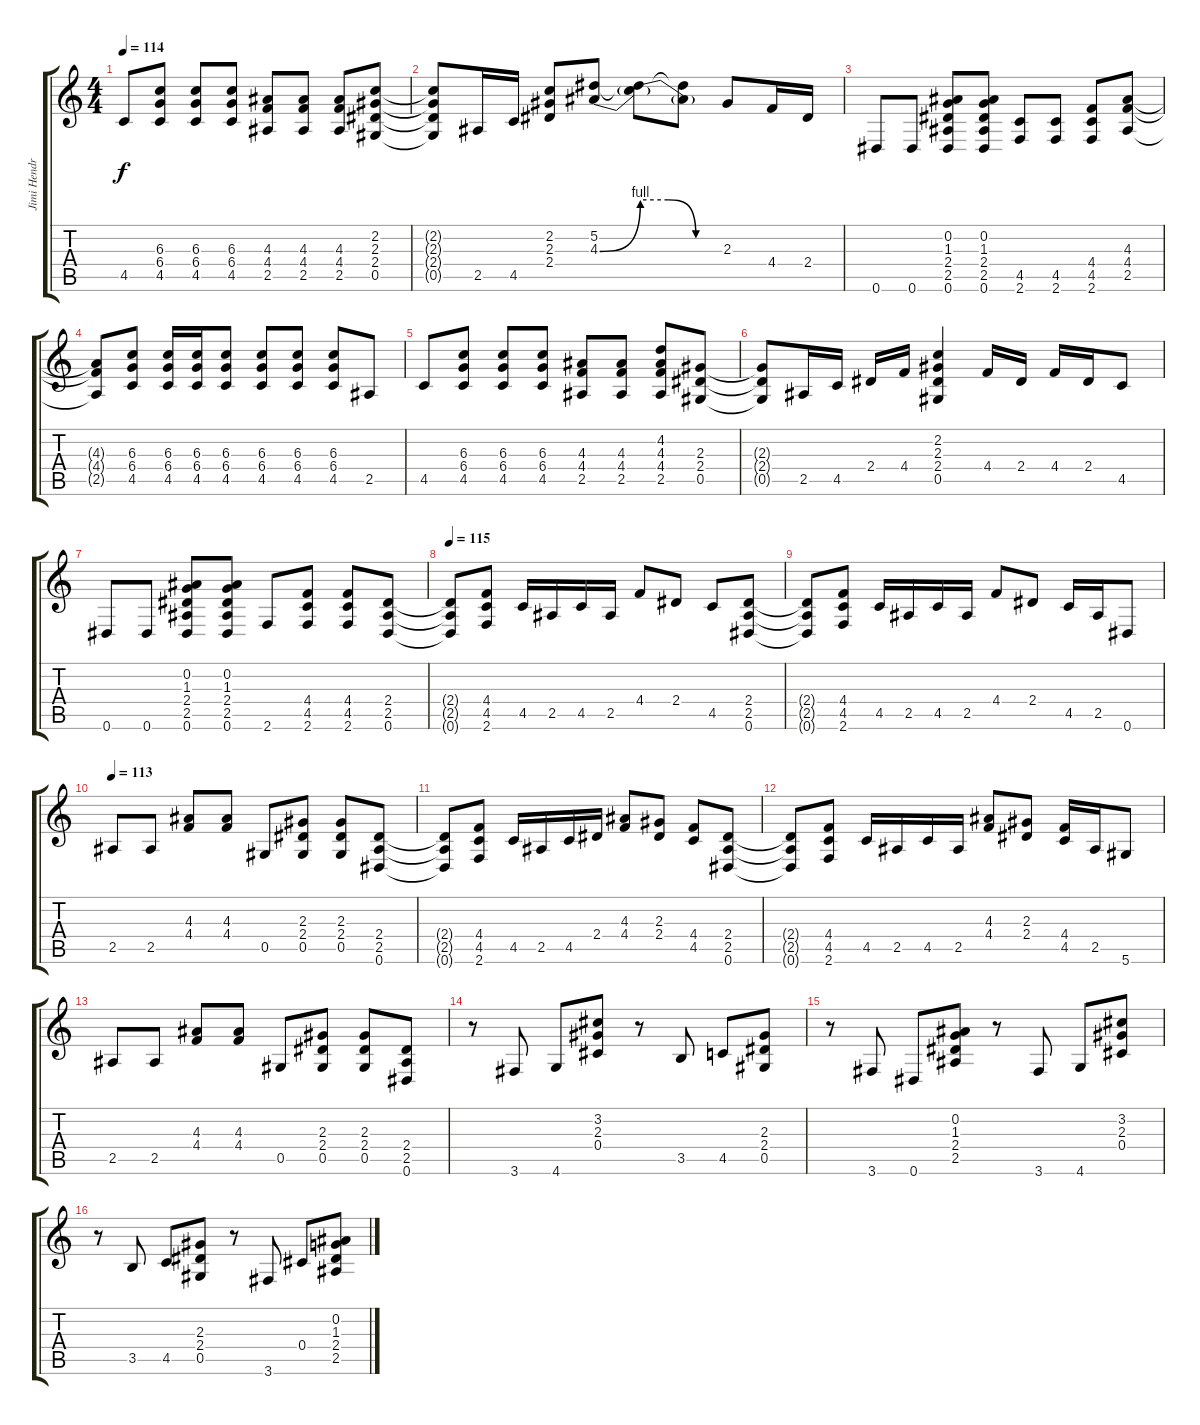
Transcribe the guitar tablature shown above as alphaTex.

\track ("Jimi Hendrix" "Jimi Hendr") {instrument overdrivenguitar}
\staff {score tabs}
\tuning (Eb4 Bb3 Gb3 Db3 Ab2 Eb2) {hide}
\ts (4 4)
\tempo 114
\clef g2
\ks c
4.5.8{dy f} (6.3 6.4 4.5).8 (6.3 6.4 4.5).8 (6.3 6.4 4.5).8 (4.3 4.4 2.5).8 (4.3 4.4 2.5).8 (4.3 4.4 2.5).8 (2.2 2.3 2.4 0.5).8 |
(2.2{t} 2.3{t} 2.4{t} 0.5{t}).8 2.5.16 4.5.16 (2.2 2.3 2.4).8 (5.2 4.3{be (bend 0 0 60 4)}).8 (5.2{t} 4.3{be (custom 0 4 20 4 40 0 60 0) t}).8 (5.2{t} 4.3{t}).8 2.3.8 4.4.16 2.4.16 |
0.6.8 0.6.8 (0.2 1.3 2.4 2.5 0.6).8 (0.2 1.3 2.4 2.5 0.6).8 (4.5 2.6).8 (4.5 2.6).8 (4.4 4.5 2.6).8 (4.3 4.4 2.5).8 |
(4.3{t} 4.4{t} 2.5{t}).8 (6.3 6.4 4.5).8 (6.3 6.4 4.5).16 (6.3 6.4 4.5).16 (6.3 6.4 4.5).8 (6.3 6.4 4.5).8 (6.3 6.4 4.5).8 (6.3 6.4 4.5).8 2.5.8 |
4.5.8 (6.3 6.4 4.5).8 (6.3 6.4 4.5).8 (6.3 6.4 4.5).8 (4.3 4.4 2.5).8 (4.3 4.4 2.5).8 (4.2 4.3 4.4 2.5).8 (2.3 2.4 0.5).8 |
(2.3{t} 2.4{t} 0.5{t}).8 2.5.16 4.5.16 2.4.16 4.4.16 (2.2 2.3 2.4 0.5).4 4.4.16 2.4.16 4.4.16 2.4.16 4.5.8 |
0.6.8 0.6.8 (0.2 1.3 2.4 2.5 0.6).8 (0.2 1.3 2.4 2.5 0.6).8 2.6.8 (4.4 4.5 2.6).8 (4.4 4.5 2.6).8 (2.4 2.5 0.6).8 |
\tempo 115
(2.4{t} 2.5{t} 0.6{t}).8 (4.4 4.5 2.6).8 4.5.16 2.5.16 4.5.16 2.5.16 4.4.8 2.4.8 4.5.8 (2.4 2.5 0.6).8 |
(2.4{t} 2.5{t} 0.6{t}).8 (4.4 4.5 2.6).8 4.5.16 2.5.16 4.5.16 2.5.16 4.4.8 2.4.8 4.5.16 2.5.16 0.6.8 |
\tempo 113
2.5.8 2.5.8 (4.3 4.4).8 (4.3 4.4).8 0.5.8 (2.3 2.4 0.5).8 (2.3 2.4 0.5).8 (2.4 2.5 0.6).8 |
(2.4{t} 2.5{t} 0.6{t}).8 (4.4 4.5 2.6).8 4.5.16 2.5.16 4.5.16 2.4.16 (4.3 4.4).8 (2.3 2.4).8 (4.4 4.5).8 (2.4 2.5 0.6).8 |
(2.4{t} 2.5{t} 0.6{t}).8 (4.4 4.5 2.6).8 4.5.16 2.5.16 4.5.16 2.5.16 (4.3 4.4).8 (2.3 2.4).8 (4.4 4.5).16 2.5.16 5.6.8 |
2.5.8 2.5.8 (4.3 4.4).8 (4.3 4.4).8 0.5.8 (2.3 2.4 0.5).8 (2.3 2.4 0.5).8 (2.4 2.5 0.6).8 |
r.8 3.6.8 4.6.8 (3.2 2.3 0.4).8 r.8 3.5.8 4.5.8 (2.3 2.4 0.5).8 |
r.8 3.6.8 0.6.8 (0.2 1.3 2.4 2.5).8 r.8 3.6.8 4.6.8 (3.2 2.3 0.4).8 |
r.8 3.5.8 4.5.8 (2.3 2.4 0.5).8 r.8 3.6.8 0.4.8 (0.2 1.3 2.4 2.5).8
